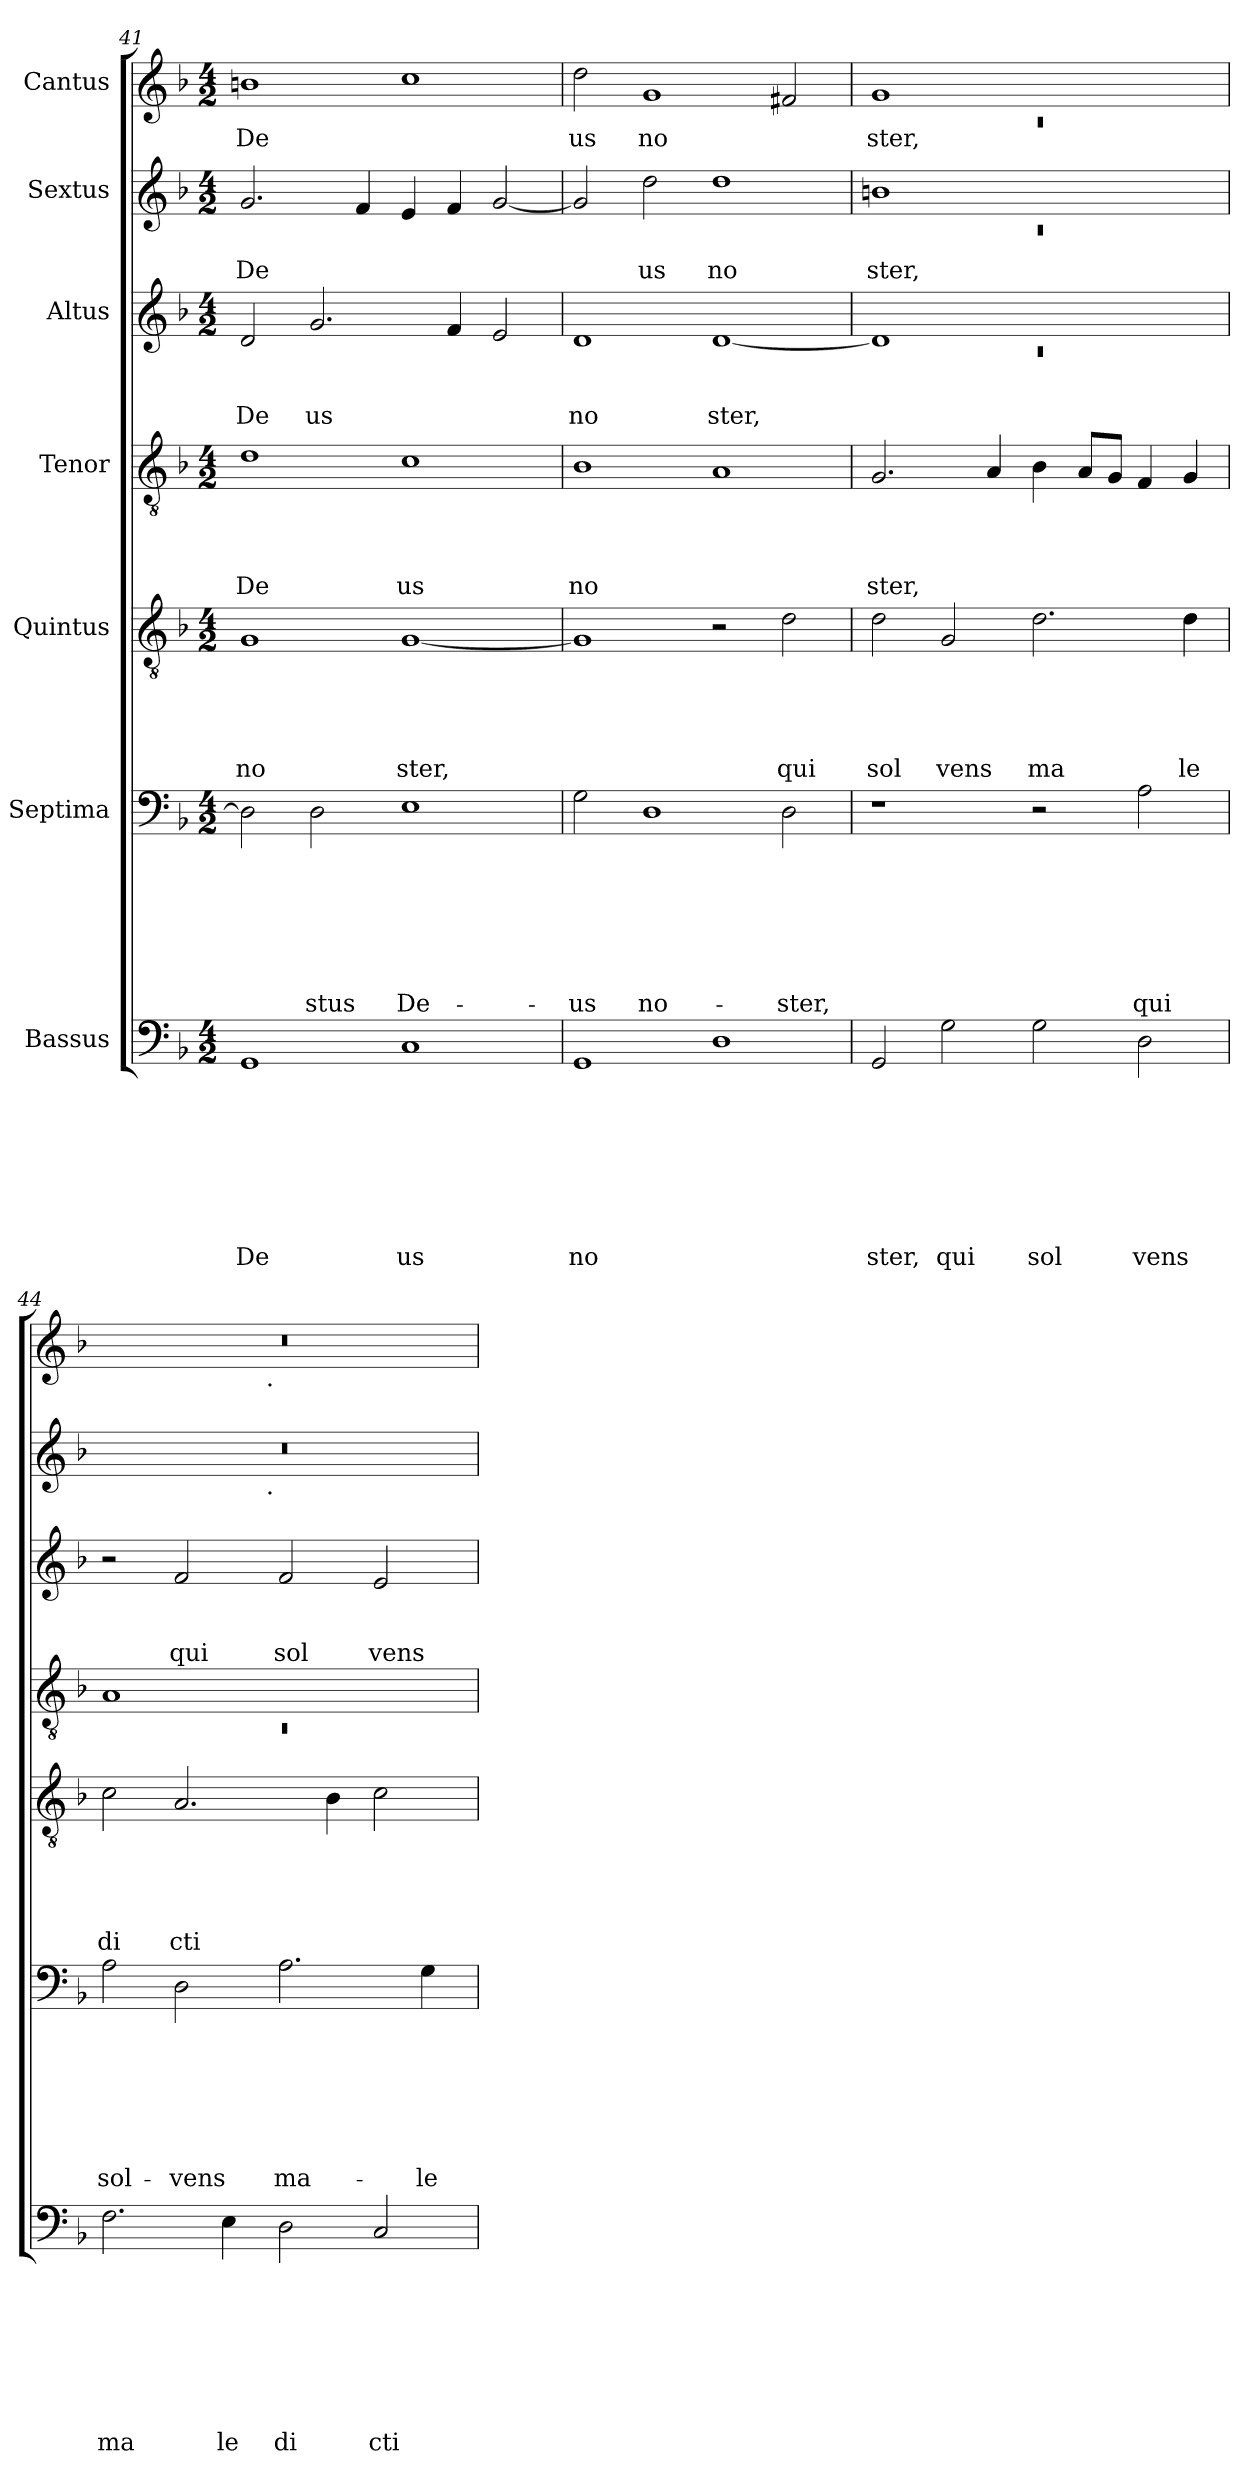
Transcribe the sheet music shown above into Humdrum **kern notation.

**kern	**text	**text	**text	**text	**text	**text	**text	**text	**kern	**text	**text	**text	**text	**text	**text	**text	**kern	**text	**text	**text	**text	**text	**kern	**text	**text	**text	**text	**kern	**text	**text	**text	**kern	**text	**text	**kern	**text
*part7	*part7	*part7	*part7	*part7	*part7	*part7	*part7	*part7	*part6	*part6	*part6	*part6	*part6	*part6	*part6	*part6	*part5	*part5	*part5	*part5	*part5	*part5	*part4	*part4	*part4	*part4	*part4	*part3	*part3	*part3	*part3	*part2	*part2	*part2	*part1	*part1
*staff7	*staff7	*staff7	*staff7	*staff7	*staff7	*staff7	*staff7	*staff7	*staff6	*staff6	*staff6	*staff6	*staff6	*staff6	*staff6	*staff6	*staff5	*staff5	*staff5	*staff5	*staff5	*staff5	*staff4	*staff4	*staff4	*staff4	*staff4	*staff3	*staff3	*staff3	*staff3	*staff2	*staff2	*staff2	*staff1	*staff1
*I"Bassus	*	*	*	*	*	*	*	*	*I"Septima	*	*	*	*	*	*	*	*I"Quintus	*	*	*	*	*	*I"Tenor	*	*	*	*	*I"Altus	*	*	*	*I"Sextus	*	*	*I"Cantus	*
*clefF4	*	*	*	*	*	*	*	*	*clefF4	*	*	*	*	*	*	*	*clefGv2	*	*	*	*	*	*clefGv2	*	*	*	*	*clefG2	*	*	*	*clefG2	*	*	*clefG2	*
*ITrd-3c-5	*	*	*	*	*	*	*	*	*ITrd-3c-5	*	*	*	*	*	*	*	*ITrd-3c-5	*	*	*	*	*	*ITrd-3c-5	*	*	*	*	*ITrd-3c-5	*	*	*	*	*	*	*ITrd-3c-5	*
*k[b-e-]	*	*	*	*	*	*	*	*	*k[b-e-]	*	*	*	*	*	*	*	*k[b-e-]	*	*	*	*	*	*k[b-e-]	*	*	*	*	*k[b-e-]	*	*	*	*k[b-]	*	*	*k[b-e-]	*
*B-:	*	*	*	*	*	*	*	*	*B-:	*	*	*	*	*	*	*	*B-:	*	*	*	*	*	*B-:	*	*	*	*	*B-:	*	*	*	*F:	*	*	*B-:	*
*M4/2	*	*	*	*	*	*	*	*	*M4/2	*	*	*	*	*	*	*	*M4/2	*	*	*	*	*	*M4/2	*	*	*	*	*M4/2	*	*	*	*M4/2	*	*	*M4/2	*
=41	=41	=41	=41	=41	=41	=41	=41	=41	=41	=41	=41	=41	=41	=41	=41	=41	=41	=41	=41	=41	=41	=41	=41	=41	=41	=41	=41	=41	=41	=41	=41	=41	=41	=41	=41	=41
!	!	!	!	!	!	!	!	!LO:LY:b	!	!	!	!	!	!	!	!	!	!	!	!	!	!LO:LY:b	!	!	!	!	!LO:LY:b	!	!	!	!LO:LY:b	!	!	!LO:LY:b	!	!LO:LY:b
1C	.	.	.	.	.	.	.	De	2G\]	.	.	.	.	.	.	.	1c	.	.	.	.	no	1g	.	.	.	De	2g/	.	.	De	2.g/	.	De	1een	De
!	!	!	!	!	!	!	!	!	!	!	!	!	!	!	!	!LO:LY:b	!	!	!	!	!	!	!	!	!	!	!	!	!	!	!LO:LY:b	!	!	!	!	!
.	.	.	.	.	.	.	.	.	2G\	.	.	.	.	.	.	-stus	.	.	.	.	.	.	.	.	.	.	.	2.cc/	.	.	us	.	.	.	.	.
.	.	.	.	.	.	.	.	.	.	.	.	.	.	.	.	.	.	.	.	.	.	.	.	.	.	.	.	.	.	.	.	4f/	.	.	.	.
!	!	!	!	!	!	!	!	!LO:LY:b	!	!	!	!	!	!	!	!LO:LY:b	!	!	!	!	!	!LO:LY:b	!	!	!	!	!LO:LY:b	!	!	!	!	!	!	!	!	!
1F	.	.	.	.	.	.	.	us	1A	.	.	.	.	.	.	De-	[<1c	.	.	.	.	ster,	1f	.	.	.	us	.	.	.	.	4e/	.	.	1ff	.
.	.	.	.	.	.	.	.	.	.	.	.	.	.	.	.	.	.	.	.	.	.	.	.	.	.	.	.	4b-/	.	.	.	4f/	.	.	.	.
.	.	.	.	.	.	.	.	.	.	.	.	.	.	.	.	.	.	.	.	.	.	.	.	.	.	.	.	2a/	.	.	.	[<2g/	.	.	.	.
=42	=42	=42	=42	=42	=42	=42	=42	=42	=42	=42	=42	=42	=42	=42	=42	=42	=42	=42	=42	=42	=42	=42	=42	=42	=42	=42	=42	=42	=42	=42	=42	=42	=42	=42	=42	=42
!	!	!	!	!	!	!	!	!LO:LY:b	!	!	!	!	!	!	!	!LO:LY:b	!	!	!	!	!	!	!	!	!	!	!LO:LY:b	!	!	!	!LO:LY:b	!	!	!	!	!LO:LY:b
1C	.	.	.	.	.	.	.	no	2c\	.	.	.	.	.	.	-us	1c]	.	.	.	.	.	1e-	.	.	.	no	1g	.	.	no	2g/]	.	.	2gg\	us
!	!	!	!	!	!	!	!	!	!	!	!	!	!	!	!	!LO:LY:b	!	!	!	!	!	!	!	!	!	!	!	!	!	!	!	!	!	!LO:LY:b	!	!LO:LY:b
.	.	.	.	.	.	.	.	.	1G	.	.	.	.	.	.	no-	.	.	.	.	.	.	.	.	.	.	.	.	.	.	.	2dd\	.	us	1cc	no
!	!	!	!	!	!	!	!	!	!	!	!	!	!	!	!	!	!	!	!	!	!	!	!	!	!	!	!	!	!	!	!LO:LY:b	!	!	!LO:LY:b	!	!
1G	.	.	.	.	.	.	.	.	.	.	.	.	.	.	.	.	2r	.	.	.	.	.	1d	.	.	.	.	[<1g	.	.	ster,	1dd	.	no	.	.
!	!	!	!	!	!	!	!	!	!	!	!	!	!	!	!	!LO:LY:b	!	!	!	!	!	!LO:LY:b	!	!	!	!	!	!	!	!	!	!	!	!	!	!
.	.	.	.	.	.	.	.	.	2G\	.	.	.	.	.	.	-ster,	2g\	.	.	.	.	qui	.	.	.	.	.	.	.	.	.	.	.	.	2b/	.
=43	=43	=43	=43	=43	=43	=43	=43	=43	=43	=43	=43	=43	=43	=43	=43	=43	=43	=43	=43	=43	=43	=43	=43	=43	=43	=43	=43	=43	=43	=43	=43	=43	=43	=43	=43	=43
*	*	*	*	*	*	*	*	*	*	*	*	*	*	*	*	*	*	*	*	*	*	*	*	*	*	*	*	*^	*	*	*	*^	*	*	*^	*
!	!	!	!	!	!	!	!	!LO:LY:b	!	!	!	!	!	!	!	!	!	!	!	!	!	!LO:LY:b	!	!	!	!	!LO:LY:b	!	!LO:N:vis=1	!	!	!	!	!LO:N:vis=1	!	!LO:LY:b	!	!LO:N:vis=1	!LO:LY:b
2C/	.	.	.	.	.	.	.	ster,	1r	.	.	.	.	.	.	.	2g\	.	.	.	.	sol	2.c/	.	.	.	ster,	1g]	0rc	.	.	.	1bn	0rc	.	ster,	1cc	0rc	ster,
!	!	!	!	!	!	!	!	!LO:LY:b	!	!	!	!	!	!	!	!	!	!	!	!	!	!LO:LY:b	!	!	!	!	!	!	!	!	!	!	!	!	!	!	!	!	!
2c\	.	.	.	.	.	.	.	qui	.	.	.	.	.	.	.	.	2c/	.	.	.	.	vens	.	.	.	.	.	.	.	.	.	.	.	.	.	.	.	.	.
.	.	.	.	.	.	.	.	.	.	.	.	.	.	.	.	.	.	.	.	.	.	.	4d/	.	.	.	.	.	.	.	.	.	.	.	.	.	.	.	.
!	!	!	!	!	!	!	!	!LO:LY:b	!	!	!	!	!	!	!	!	!	!	!	!	!	!LO:LY:b	!	!	!	!	!	!	!	!	!	!	!	!	!	!	!	!	!
2c\	.	.	.	.	.	.	.	sol	2r	.	.	.	.	.	.	.	2.g\	.	.	.	.	ma	4e-\	.	.	.	.	1ryy	.	.	.	.	1ryy	.	.	.	1ryy	.	.
.	.	.	.	.	.	.	.	.	.	.	.	.	.	.	.	.	.	.	.	.	.	.	8d/L	.	.	.	.	.	.	.	.	.	.	.	.	.	.	.	.
.	.	.	.	.	.	.	.	.	.	.	.	.	.	.	.	.	.	.	.	.	.	.	8c/J	.	.	.	.	.	.	.	.	.	.	.	.	.	.	.	.
!	!	!	!	!	!	!	!	!LO:LY:b	!	!	!	!	!	!	!	!LO:LY:b	!	!	!	!	!	!	!	!	!	!	!	!	!	!	!	!	!	!	!	!	!	!	!
2G\	.	.	.	.	.	.	.	vens	2d\	.	.	.	.	.	.	qui	.	.	.	.	.	.	4B-/	.	.	.	.	.	.	.	.	.	.	.	.	.	.	.	.
!	!	!	!	!	!	!	!	!	!	!	!	!	!	!	!	!	!	!	!	!	!	!LO:LY:b	!	!	!	!	!	!	!	!	!	!	!	!	!	!	!	!	!
.	.	.	.	.	.	.	.	.	.	.	.	.	.	.	.	.	4g\	.	.	.	.	le	4c/	.	.	.	.	.	.	.	.	.	.	.	.	.	.	.	.
*	*	*	*	*	*	*	*	*	*	*	*	*	*	*	*	*	*	*	*	*	*	*	*	*	*	*	*	*v	*v	*	*	*	*	*	*	*	*	*	*
=44	=44	=44	=44	=44	=44	=44	=44	=44	=44	=44	=44	=44	=44	=44	=44	=44	=44	=44	=44	=44	=44	=44	=44	=44	=44	=44	=44	=44	=44	=44	=44	=44	=44	=44	=44	=44	=44	=44
*	*	*	*	*	*	*	*	*	*	*	*	*	*	*	*	*	*	*	*	*	*	*	*^	*	*	*	*	*	*	*	*	*	*	*	*	*	*	*
!	!	!	!	!	!	!	!	!LO:LY:b	!	!	!	!	!	!	!	!LO:LY:b	!	!	!	!	!	!LO:LY:b	!	!LO:N:vis=1	!	!	!	!	!	!	!	!	!	!	!	!	!	!	!
2.B-\	.	.	.	.	.	.	.	ma	2d\	.	.	.	.	.	.	sol-	2f\	.	.	.	.	di	1d	0rC	.	.	.	.	2r	.	.	.	0r	2ryy	.	.	0r	2ryy	.
!	!	!	!	!	!	!	!	!	!	!	!	!	!	!	!	!LO:LY:b	!	!	!	!	!	!LO:LY:b	!	!	!	!	!	!	!	!	!	!LO:LY:b	!	!	!	!	!	!	!
.	.	.	.	.	.	.	.	.	2G\	.	.	.	.	.	.	-vens	2.d/	.	.	.	.	cti	.	.	.	.	.	.	2b-/	.	.	qui	.	4...ryy	.	.	.	4...ryy	.
!	!	!	!	!	!	!	!	!LO:LY:b	!	!	!	!	!	!	!	!	!	!	!	!	!	!	!	!	!	!	!	!	!	!	!	!	!	!	!	!	!	!	!
4A\	.	.	.	.	.	.	.	le	.	.	.	.	.	.	.	.	.	.	.	.	.	.	.	.	.	.	.	.	.	.	.	.	.	.	.	.	.	.	.
!	!	!	!	!	!	!	!	!	!	!	!	!	!	!	!	!	!	!	!	!	!	!	!	!	!	!	!	!	!	!	!	!	!	!	!	!	!	!LO:TX:b:t=.	!
!	!	!	!	!	!	!	!	!	!	!	!	!	!	!	!	!	!	!	!	!	!	!	!	!	!	!	!	!	!	!	!	!	!	!LO:TX:b:t=.	!	!	!	!	!
.	.	.	.	.	.	.	.	.	.	.	.	.	.	.	.	.	.	.	.	.	.	.	.	.	.	.	.	.	.	.	.	.	.	1ryy	.	.	.	1ryy	.
!	!	!	!	!	!	!	!	!LO:LY:b	!	!	!	!	!	!	!	!LO:LY:b	!	!	!	!	!	!	!	!	!	!	!	!	!	!	!	!LO:LY:b	!	!	!	!	!	!	!
2G\	.	.	.	.	.	.	.	di	2.d\	.	.	.	.	.	.	ma-	.	.	.	.	.	.	1ryy	.	.	.	.	.	2b-/	.	.	sol	.	.	.	.	.	.	.
.	.	.	.	.	.	.	.	.	.	.	.	.	.	.	.	.	4e-\	.	.	.	.	.	.	.	.	.	.	.	.	.	.	.	.	.	.	.	.	.	.
!	!	!	!	!	!	!	!	!LO:LY:b	!	!	!	!	!	!	!	!	!	!	!	!	!	!	!	!	!	!	!	!	!	!	!	!LO:LY:b	!	!	!	!	!	!	!
2F/	.	.	.	.	.	.	.	cti	.	.	.	.	.	.	.	.	2f\	.	.	.	.	.	.	.	.	.	.	.	2a/	.	.	vens	.	.	.	.	.	.	.
!	!	!	!	!	!	!	!	!	!	!	!	!	!	!	!	!LO:LY:b	!	!	!	!	!	!	!	!	!	!	!	!	!	!	!	!	!	!	!	!	!	!	!
.	.	.	.	.	.	.	.	.	4c\	.	.	.	.	.	.	-le-	.	.	.	.	.	.	.	.	.	.	.	.	.	.	.	.	.	.	.	.	.	.	.
.	.	.	.	.	.	.	.	.	.	.	.	.	.	.	.	.	.	.	.	.	.	.	.	.	.	.	.	.	.	.	.	.	.	32ryy	.	.	.	32ryy	.
*	*	*	*	*	*	*	*	*	*	*	*	*	*	*	*	*	*	*	*	*	*	*	*	*	*	*	*	*	*	*	*	*	*v	*v	*	*	*	*	*
*	*	*	*	*	*	*	*	*	*	*	*	*	*	*	*	*	*	*	*	*	*	*	*v	*v	*	*	*	*	*	*	*	*	*	*	*	*v	*v	*
=	=	=	=	=	=	=	=	=	=	=	=	=	=	=	=	=	=	=	=	=	=	=	=	=	=	=	=	=	=	=	=	=	=	=	=	=
*-	*-	*-	*-	*-	*-	*-	*-	*-	*-	*-	*-	*-	*-	*-	*-	*-	*-	*-	*-	*-	*-	*-	*-	*-	*-	*-	*-	*-	*-	*-	*-	*-	*-	*-	*-	*-
